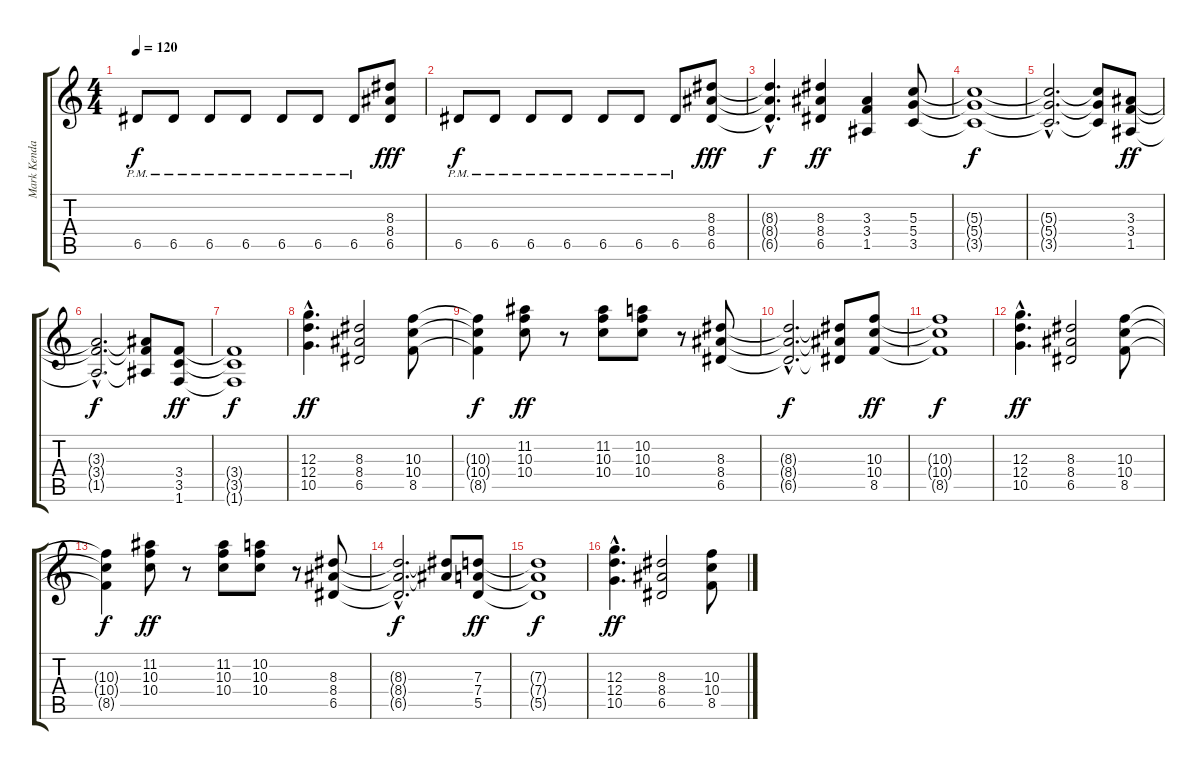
\track ("Mark Kendall" "Mark Kenda") {instrument distortionguitar}
\staff {score tabs}
\tuning (E4 B3 G3 D3 A2 E2) {hide}
\ts (4 4)
\tempo 120
\clef g2
\ks c
6.5{pm}.8{dy f} 6.5{pm}.8 6.5{pm}.8 6.5{pm}.8 6.5{pm}.8 6.5{pm}.8 6.5{pm}.8 (8.3 8.4 6.5).8{dy fff} |
6.5{pm}.8{dy f} 6.5{pm}.8 6.5{pm}.8 6.5{pm}.8 6.5{pm}.8 6.5{pm}.8 6.5{pm}.8 (8.3 8.4 6.5).8{dy fff} |
(8.3{hac t} 8.4{hac t} 6.5{hac t}).4{d dy f} (8.3 8.4 6.5).4{dy ff} (3.3 3.4 1.5).4 (5.3 5.4 3.5).8 |
(5.3{t} 5.4{t} 3.5{t}).1{dy f} |
(5.3{hac t} 5.4{hac t} 3.5{hac t}).2{d} (5.3{t} 5.4{t} 3.5{t}).8 (3.3 3.4 1.5).8{dy ff} |
(3.3{hac t} 3.4{hac t} 1.5{hac t}).2{d dy f} (3.3{t} 3.4{t} 1.5{t}).8 (3.4 3.5 1.6).8{dy ff} |
(3.4{t} 3.5{t} 1.6{t}).1{dy f} |
(12.3{hac} 12.4{hac} 10.5{hac}).4{d dy ff} (8.3 8.4 6.5).2 (10.3 10.4 8.5).8 |
(10.3{t} 10.4{t} 8.5{t}).4{dy f} (11.2 10.3 10.4).8{dy ff} r.8 (11.2 10.3 10.4).8 (10.2 10.3 10.4).8 r.8 (8.3 8.4 6.5).8 |
(8.3{hac t} 8.4{hac t} 6.5{hac t}).2{d dy f} (8.3{t} 8.4{t} 6.5{t}).8 (10.3 10.4 8.5).8{dy ff} |
(10.3{t} 10.4{t} 8.5{t}).1{dy f} |
(12.3{hac} 12.4{hac} 10.5{hac}).4{d dy ff} (8.3 8.4 6.5).2 (10.3 10.4 8.5).8 |
(10.3{t} 10.4{t} 8.5{t}).4{dy f} (11.2 10.3 10.4).8{dy ff} r.8 (11.2 10.3 10.4).8 (10.2 10.3 10.4).8 r.8 (8.3 8.4 6.5).8 |
(8.3{hac t} 8.4{hac t} 6.5{hac t}).2{d dy f} (8.3{t} 8.4{t}).8 (7.3 7.4 5.5).8{dy ff} |
(7.3{t} 7.4{t} 5.5{t}).1{dy f} |
(12.3{hac} 12.4{hac} 10.5{hac}).4{d dy ff} (8.3 8.4 6.5).2 (10.3 10.4 8.5).8
